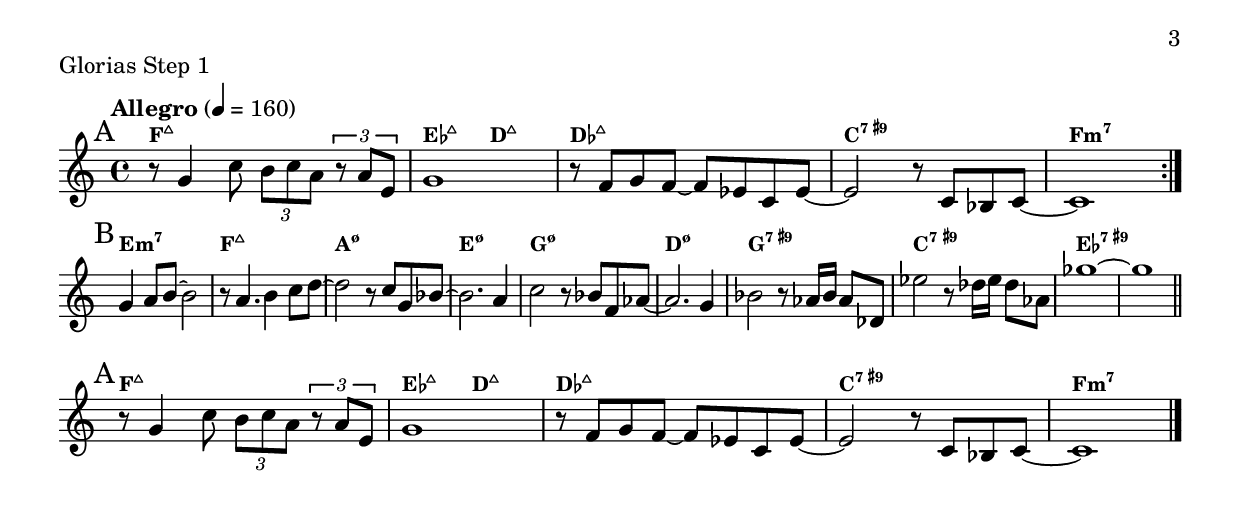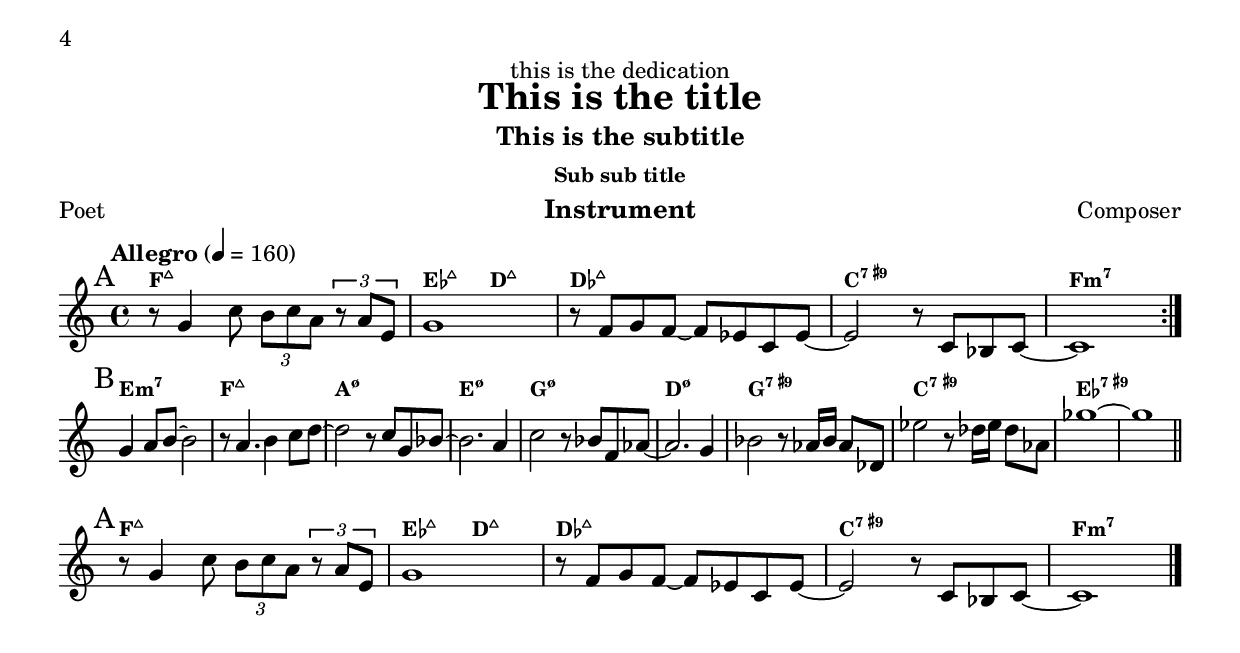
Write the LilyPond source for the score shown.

% end verbatim - this comment is a hack to prevent texinfo.tex
% from choking on non-European UTF-8 subsets

%% this version tag will keep me compiling only on this version of lilypond.
%%=====================================================================
\version "2.12.3"

% this is a macro that * really * breaks lines. You don't really need this since a regular \break will work
% AS LONG AS you have the '\remove Bar_engraver' enabled...


%% some macros to be reused all over
%% =====================================================================
myBreak=\break
myEndLine=\break
myEndLineVoltaNotLast={}
myEndLineVoltaLast=\break
partBar=\bar "||"
endBar=\bar "|."
startRepeat=\bar "|:"
endRepeat=\bar ":|"
startTune={}
endTune=\bar "|."
%% some macros for marking parts of jazz tunes
%% =====================================================================
startSong={}
endSong=\bar "|."
startPart={}
endPart=\bar "||"
startIntro=\mark "Intro"
endIntro={}
%% this causes chords that do not change to disappear...
startChords=\set chordChanges = ##t
endChords={}
\paper {
	%% reduce spaces between systems and the bottom (taken from the lilypond
	%% documentation and found the relevant variable)
	%% the result of this is that I can fit 8 single staffs in one page
	%% which is ideal for Jazz (think 32 bar divided into 8 lines of 4 bars each...).
	%% I should really only apply this thing for Jazz tunes but that is a TODO item.
	%% default is 4\mm - 3 already causes 8 staffs to take 2 pages
	between-system-padding = 2\mm
	%% default is 20\mm
	%% between-system-space = 16\mm
	%% ragged-last-bottom = ##f
	%% ragged-bottom = ##f

	%% make lilypond increase the distance of the footer from the bottom of the page
	%% it seems that if you don't do something like this you're going to have
	%% a real problem seeing the footer in postscript printing....
	%bottom-margin = 2.5\cm

}
\layout {
	%% don't have the fist line indented
	indent = 0.0 \cm
	%% don't know what this is (taken from Laurent Martelli...)
	%textheight = 1.5\cm

	\context {
		\Score
		\override LyricText #'font-family = #'typewriter
		\override LyricText #'font-size = #'-2
		% set the style of the chords to Jazz - I don't see this making any effect
		%\override ChordName #'style = #'jazz
		%\override ChordName #'word-space = #2
		\override ChordName #'font-series = #'bold
		\override ChordName #'font-family = #'roman
		\override ChordName #'font-size = #-1
		%% don't show bar numbers (for jazz it makes it too cluttery)
		\remove "Bar_number_engraver"
	}
}
%% reduce the font size (taken from the lilypond info documentation)
%%#(set-global-staff-size 17.82)

%% There is no need to set the paper size to a4 since it is the default.
%% make lilypond use paper of size a4 (Is this the default ?!?)
%%#(set-default-paper-size "a4")
%%

%{
	DONE:
	- added the chords.
	- added the notes.
	- added youtube performances.
	- added the tunes structure.
	- checked the speed of the tune.
	- added epdfs for real book and new real book.
	- filled in the copyright
	TODO:
	- do the rythm markings on the second bar of the real book version.
	- enter the new real book version.
%}

%% this version of the chords is from the real book...
PartChords=\chordmode {
	\startChords

	\startSong

	\mark "A"
	\startPart
	\repeat volta 2 {
		f1:maj7 | ees2:maj7 d:maj | des1:maj7 | c:7.9+ | f:m7 | \myEndLine
	}
	%% this is remarked ON PURPOSE to keep the repetition sign in the chart...
	%%\endPart

	\mark "B"
	\startPart
	e1:m7 | f:maj1 | a:m7.5- | e:m7.5- | g:m7.5- |
	d:m7.5- | g:7.9+ | c:7.9+ | ees1*2:7.9+ | \myEndLine
	\endPart

	\mark "A"
	\startPart
	f1:maj7 | ees2:maj7 d:maj | des1:maj7 | c:7.9+ | f:m7 | \myEndLine
	\endPart

	\endSong

	\endChords
}

%% this version of the tune is from the real book...
PartVoice=\relative c'' {
	%% http://veltzer.net/blog/blog/2010/08/14/musical-tempo-table/
	\tempo "Allegro" 4 = 160
	\time 4/4
	\key c \major

	% part "A"
	\repeat volta 2 {
		r8 g4 c8 \times 2/3 { b c a } \times 2/3 { r a e } | g1 | r8 f g f~ f ees c ees~ | ees2 r8 c bes c~ | c1 |
	}
	% part "B"
	g'4 a8 b~ b2 | r8 a4. b4 c8 d~ | d2 r8 c g bes~ | bes2. a4 | c2 r8 bes f aes~ |
	aes2. g4 | bes2 r8 aes16 bes aes8 des, | ees'2 r8 des16 ees des8 aes | ges'1~ | ges |
	% part "A"
	r8 g,4 c8 \times 2/3 { b c a } \times 2/3 { r a e } | g1 | r8 f g f~ f ees c ees~ | ees2 r8 c bes c~ | c1 |
}

\include "predefined-guitar-fretboards.ly"

%% score for printing
\book {

%% this is the title page
\bookpart {
  %% a different page breaking function may be used on each part
  %%\paper { #(define page-breaking optimal-page-breaks) }
  \header {
    subtitle = "First part"
    title = "Book title"
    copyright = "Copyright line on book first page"
    parttagline = "Part tagline"
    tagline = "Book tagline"
  }
  \markup { \null }
}

\markuplines \table-of-contents
\bookpart {
\tocItem \markup "First Score"
\score {
	<<
		\new ChordNames="Chords" \PartChords
		\new Staff="Melody" {
			\new Voice="voice" \PartVoice
		}
	>>
\header {
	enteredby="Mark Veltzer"
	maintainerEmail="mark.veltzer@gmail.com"
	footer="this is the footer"
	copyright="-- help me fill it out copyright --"
	completion="0"
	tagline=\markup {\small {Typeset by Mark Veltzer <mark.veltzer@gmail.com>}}
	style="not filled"
	poet="unknown"


	title="Gloria's Step"
	composer="Scott LaFaro"
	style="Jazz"
	piece="Glorias Step 1"
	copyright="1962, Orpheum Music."

	completion="5"
	uuid="892e5552-f2ad-11e0-8c10-0019d11e5a41"

	structure="AABA"
	%% Bill Evans, not the orignal Sunday at the Village version...
	idyoutube="C84KmJwtPeI"
	%% the original Sunday at the Village version (take 2)...
	idyoutube="Aib_RL_x7PA"
}
}
}
\bookpart {
\markup {
  \null
}
\tocItem \markup "Second Score"
%% taken from "/usr/share/lilypond/2.12.3/ly/titling-init.ly"
\markup {
\column {
  \fill-line { "this is the dedication" }
  \override #'(baseline-skip . 3.5)
  \column {
    \huge \larger \bold
    \fill-line {
    \larger "This is the title" 
    }
    \fill-line {
    \large \smaller \bold
    \larger "This is the subtitle" 
    }
    \fill-line {
    \smaller \bold
    "Sub sub title"
    }
    \fill-line {
    "Poet"
    { \large \bold "Instrument" }
    "Composer"
    }
  }
}
}
\score {
	<<
		\new ChordNames="Chords" \PartChords
		\new Staff="Melody" {
			\new Voice="voice" \PartVoice
		}
	>>
}
}
}
